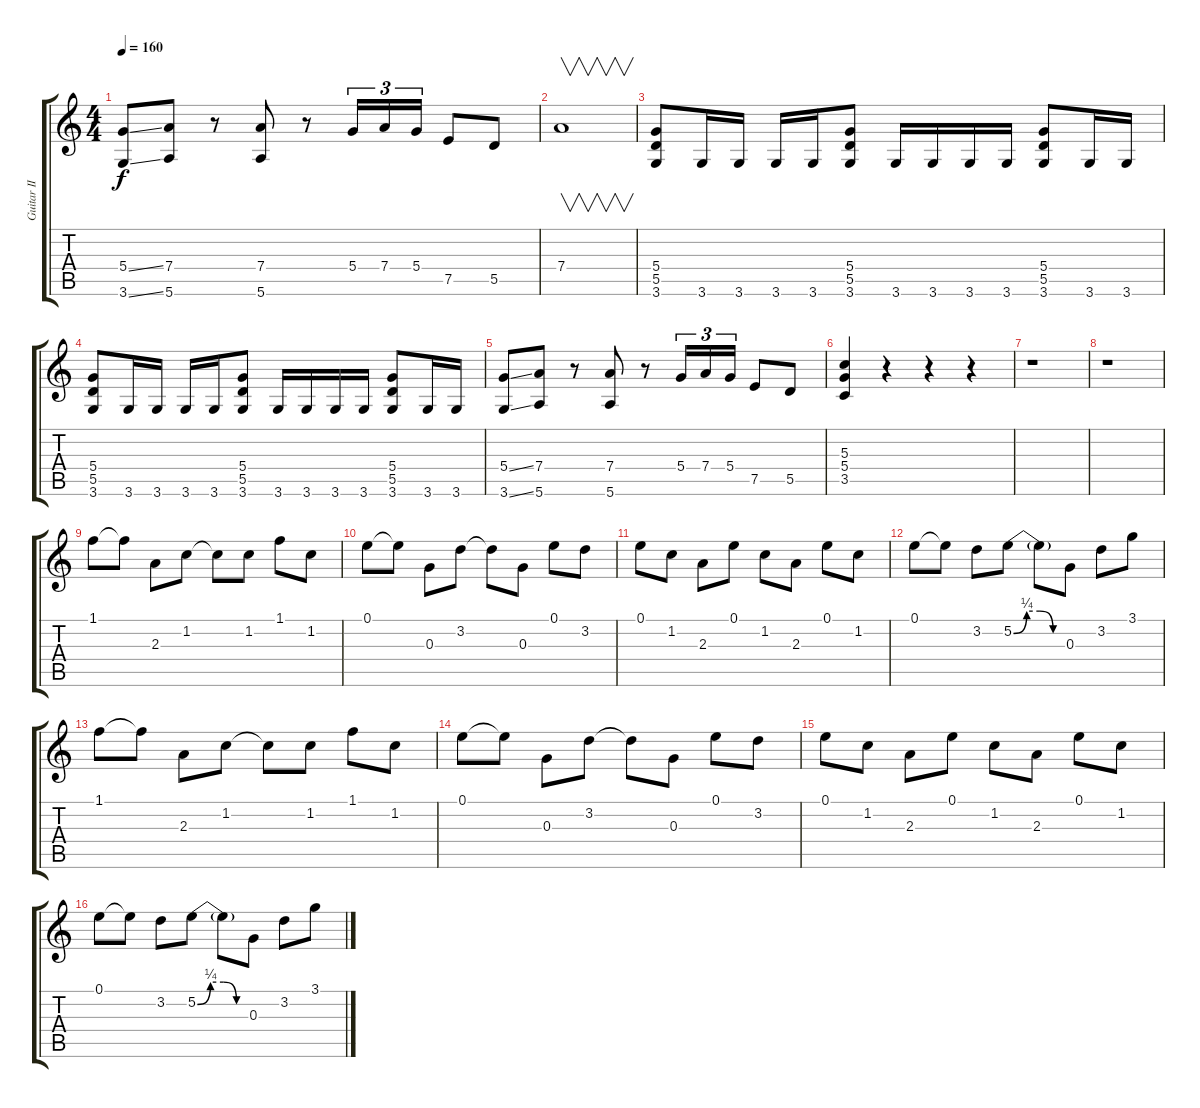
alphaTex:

\track ("Guitar II" "Guitar II") {instrument overdrivenguitar}
\staff {score tabs}
\tuning (E4 B3 G3 D3 A2 E2) {hide}
\ts (4 4)
\tempo 160
\clef g2
\ks c
(5.4{ss} 3.6{ss}).8{dy f volume 16} (7.4 5.6).8 r.8 (7.4 5.6).8 r.8 5.4.16{tu (3 2)} 7.4.16{tu (3 2)} 5.4.16{tu (3 2)} 7.5.8 5.5.8 |
7.4.1{v} |
(5.4 5.5 3.6).8{volume 13} 3.6.16 3.6.16 3.6.16 3.6.16 (5.4 5.5 3.6).8 3.6.16 3.6.16 3.6.16 3.6.16 (5.4 5.5 3.6).8 3.6.16 3.6.16 |
(5.4 5.5 3.6).8 3.6.16 3.6.16 3.6.16 3.6.16 (5.4 5.5 3.6).8 3.6.16 3.6.16 3.6.16 3.6.16 (5.4 5.5 3.6).8 3.6.16 3.6.16 |
(5.4{ss} 3.6{ss}).8{volume 16} (7.4 5.6).8 r.8 (7.4 5.6).8 r.8 5.4.16{tu (3 2)} 7.4.16{tu (3 2)} 5.4.16{tu (3 2)} 7.5.8 5.5.8 |
(5.3 5.4 3.5).4 r.4 r.4 r.4 |
r.1 |
r.1 |
1.1.8 1.1{t}.8 2.3.8 1.2.8 1.2{t}.8 1.2.8 1.1.8 1.2.8 |
0.1.8 0.1{t}.8 0.3.8 3.2.8 3.2{t}.8 0.3.8 0.1.8 3.2.8 |
0.1.8 1.2.8 2.3.8 0.1.8 1.2.8 2.3.8 0.1.8 1.2.8 |
0.1.8 0.1{t}.8 3.2.8 5.2{be (custom 0 0 15 1 30 1 45 0 60 0)}.8 5.2{t}.8 0.3.8 3.2.8 3.1.8 |
1.1.8 1.1{t}.8 2.3.8 1.2.8 1.2{t}.8 1.2.8 1.1.8 1.2.8 |
0.1.8 0.1{t}.8 0.3.8 3.2.8 3.2{t}.8 0.3.8 0.1.8 3.2.8 |
0.1.8 1.2.8 2.3.8 0.1.8 1.2.8 2.3.8 0.1.8 1.2.8 |
0.1.8 0.1{t}.8 3.2.8 5.2{be (custom 0 0 15 1 30 1 45 0 60 0)}.8 5.2{t}.8 0.3.8 3.2.8 3.1.8
